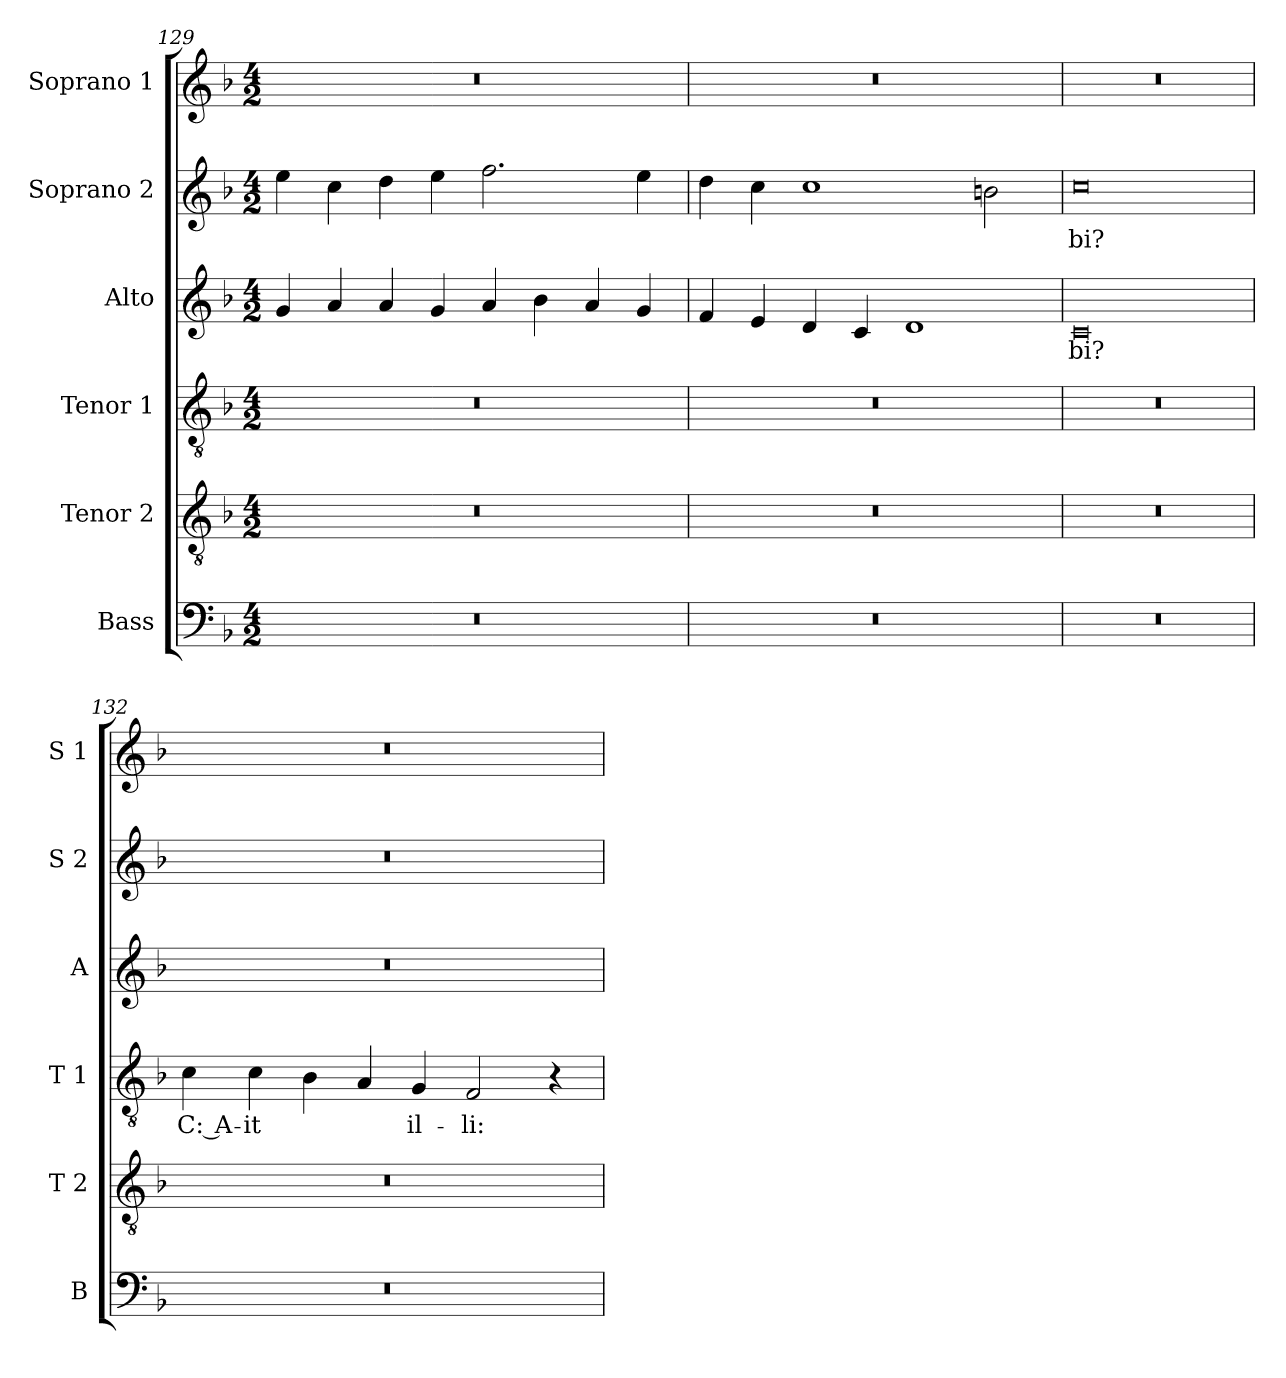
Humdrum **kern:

**kern	**kern	**kern	**text	**kern	**text	**kern	**text	**kern
*part6	*part5	*part4	*part4	*part3	*part3	*part2	*part2	*part1
*staff6	*staff5	*staff4	*staff4	*staff3	*staff3	*staff2	*staff2	*staff1
*I"Bass	*I"Tenor 2	*I"Tenor 1	*	*I"Alto	*	*I"Soprano 2	*	*I"Soprano 1
*I'B	*I'T 2	*I'T 1	*	*I'A	*	*I'S 2	*	*I'S 1
*clefF4	*clefGv2	*clefGv2	*	*clefG2	*	*clefG2	*	*clefG2
*k[b-]	*k[b-]	*k[b-]	*	*k[b-]	*	*k[b-]	*	*k[b-]
*F:	*F:	*F:	*	*F:	*	*F:	*	*F:
*M4/2	*M4/2	*M4/2	*	*M4/2	*	*M4/2	*	*M4/2
=129	=129	=129	=129	=129	=129	=129	=129	=129
0r	0r	0r	.	4g/	.	4ee\	.	0r
.	.	.	.	4a/	.	4cc\	.	.
.	.	.	.	4a/	.	4dd\	.	.
.	.	.	.	4g/	.	4ee\	.	.
.	.	.	.	4a/	.	2.ff\	.	.
.	.	.	.	4b-\	.	.	.	.
.	.	.	.	4a/	.	.	.	.
.	.	.	.	4g/	.	4ee\	.	.
=130	=130	=130	=130	=130	=130	=130	=130	=130
0r	0r	0r	.	4f/	.	4dd\	.	0r
.	.	.	.	4e/	.	4cc\	.	.
.	.	.	.	4d/	.	1cc	.	.
.	.	.	.	4c/	.	.	.	.
.	.	.	.	1d	.	.	.	.
.	.	.	.	.	.	2bn\	.	.
=131	=131	=131	=131	=131	=131	=131	=131	=131
!	!	!	!	!	!LO:LY:b	!	!	!
!	!	!	!	!	!	!	!LO:LY:b	!
0r	0r	0r	.	0c	-bi?	0cc	-bi?	0r
=132	=132	=132	=132	=132	=132	=132	=132	=132
!	!	!	!LO:LY:b	!	!	!	!	!
0r	0r	4c\	C: A-	0r	.	0r	.	0r
!	!	!	!LO:LY:b	!	!	!	!	!
.	.	4c\	-it	.	.	.	.	.
.	.	4B-i\	.	.	.	.	.	.
.	.	4A/	.	.	.	.	.	.
!	!	!	!LO:LY:b	!	!	!	!	!
.	.	4G/	il-	.	.	.	.	.
!	!	!	!LO:LY:b	!	!	!	!	!
.	.	2F/	-li:	.	.	.	.	.
.	.	4r	.	.	.	.	.	.
=	=	=	=	=	=	=	=	=
*-	*-	*-	*-	*-	*-	*-	*-	*-
